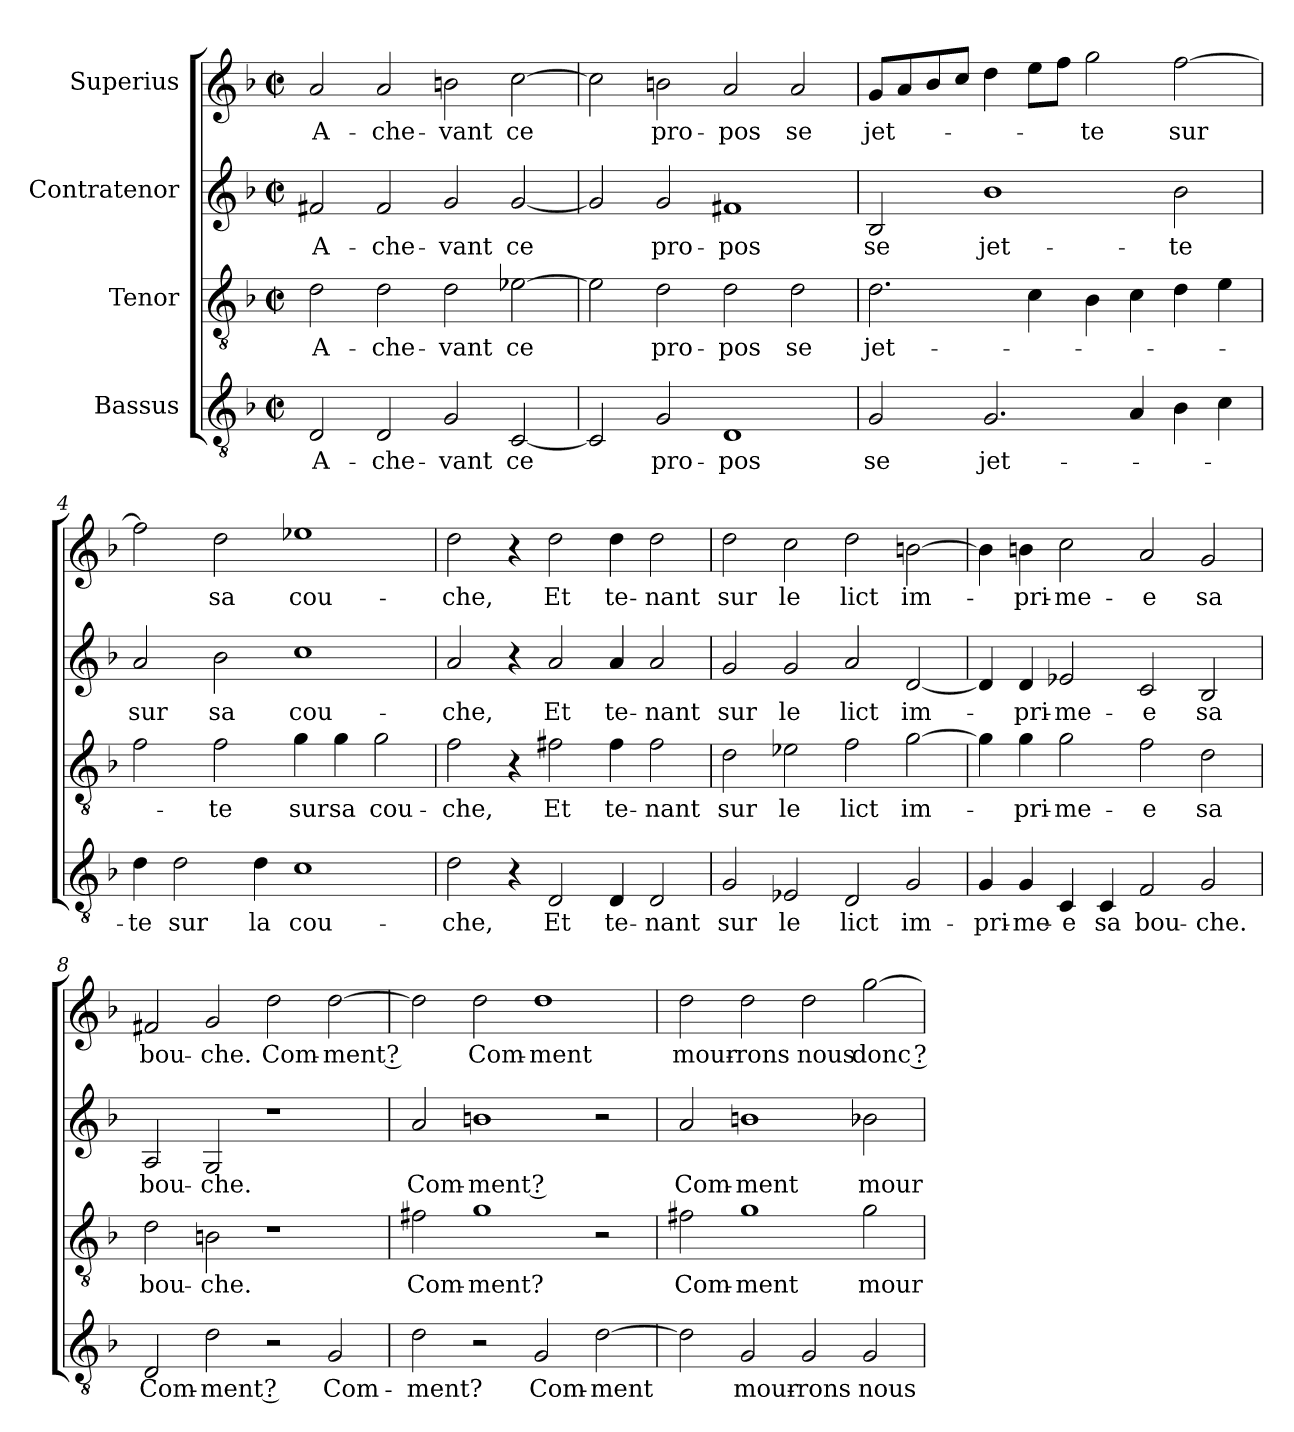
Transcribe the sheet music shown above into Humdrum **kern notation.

**kern	**text	**kern	**text	**kern	**text	**kern	**text
*part4	*part4	*part3	*part3	*part2	*part2	*part1	*part1
*staff4	*staff4	*staff3	*staff3	*staff2	*staff2	*staff1	*staff1
*I"Bassus	*	*I"Tenor	*	*I"Contratenor	*	*I"Superius	*
*clefGv2	*	*clefGv2	*	*clefG2	*	*clefG2	*
*k[b-]	*	*k[b-]	*	*k[b-]	*	*k[b-]	*
*F:	*	*F:	*	*F:	*	*F:	*
*M2/2	*	*M2/2	*	*M2/2	*	*M2/2	*
*met(c|)	*	*met(c|)	*	*met(c|)	*	*met(c|)	*
=1	=1	=1	=1	=1	=1	=1	=1
2D/	A-	2d\	A-	2f#X/	A-	2a/	A-
2D/	-che-	2d\	-che-	2f#/	-che-	2a/	-che-
2G/	-vant	2d\	-vant	2g/	-vant	2bn\	-vant
[2C/	ce	[2e-X\	ce	[2g/	ce	[2cc\	ce
=2	=2	=2	=2	=2	=2	=2	=2
2C/]	.	2e-\]	.	2g/]	.	2cc\]	.
2G/	pro-	2d\	pro-	2g/	pro-	2bn\	pro-
1D/	-pos	2d\	-pos	1f#X/	-pos	2a/	-pos
.	.	2d\	se	.	.	2a/	se
=3	=3	=3	=3	=3	=3	=3	=3
2G/	se	2.d\	jet-	2B-/	se	8g/L	jet-
.	.	.	.	.	.	8a/	.
.	.	.	.	.	.	8b-/	.
.	.	.	.	.	.	8cc/J	.
2.G/	jet-	.	.	1b-\	jet-	4dd\	.
.	.	4c\	.	.	.	8ee\L	.
.	.	.	.	.	.	8ff\J	.
.	.	4B-\	.	.	.	2gg\	-te
4A/	.	4c\	.	.	.	.	.
4B-\	.	4d\	.	2b-\	-te	[2ff\	sur
4c\	.	4e\	.	.	.	.	.
=4	=4	=4	=4	=4	=4	=4	=4
4d\	-te	2f\	.	2a/	sur	2ff\]	.
2d\	sur	.	.	.	.	.	.
.	.	2f\	-te	2b-\	sa	2dd\	sa
4d\	la	.	.	.	.	.	.
1c\	cou-	4g\	sur	1cc\	cou-	1ee-X\	cou-
.	.	4g\	sa	.	.	.	.
.	.	2g\	cou-	.	.	.	.
!!LO:LB:g=z
=5	=5	=5	=5	=5	=5	=5	=5
2d\	-che,	2f\	-che,	2a/	-che,	2dd\	-che,
4r	.	4r	.	4r	.	4r	.
2D/	Et	2f#X\	Et	2a/	Et	2dd\	Et
4D/	te-	4f#\	te-	4a/	te-	4dd\	te-
2D/	-nant	2f#\	-nant	2a/	-nant	2dd\	-nant
=6	=6	=6	=6	=6	=6	=6	=6
2G/	sur	2d\	sur	2g/	sur	2dd\	sur
2E-X/	le	2e-X\	le	2g/	le	2cc\	le
2D/	lict	2f\	lict	2a/	lict	2dd\	lict
2G/	im-	[2g\	im-	[2d/	im-	[2bn\	im-
=7	=7	=7	=7	=7	=7	=7	=7
4G/	-pri-	4g\]	.	4d/]	.	4b\]	.
4G/	-me-	4g\	-pri-	4d/	-pri-	4bn\	-pri-
4C/	-e	2g\	-me-	2e-X/	-me-	2cc\	-me-
4C/	sa	.	.	.	.	.	.
2F/	bou-	2f\	-e	2c/	-e	2a/	-e
2G/	-che.	2d\	sa	2B-/	sa	2g/	sa
=8	=8	=8	=8	=8	=8	=8	=8
2D/	Com-	2d\	bou-	2A/	bou-	2f#X/	bou-
2d\	-ment ?	2Bn\	-che.	2G/	-che.	2g/	-che.
2r	.	1r	.	1r	.	2dd\	Com-
2G/	Com-	.	.	.	.	[2dd\	-ment ?
=9	=9	=9	=9	=9	=9	=9	=9
2d\	-ment?	2f#X\	Com-	2a/	Com-	2dd\]	.
2r	.	1g\	-ment?	1bn\	-ment ?	2dd\	Com-
2G/	Com-	.	.	.	.	1dd\	-ment
[2d\	-ment	2r	.	2r	.	.	.
!!LO:LB:g=z
=10	=10	=10	=10	=10	=10	=10	=10
2d\]	.	2f#X\	Com-	2a/	Com-	2dd\	mour-
2G/	mour-	1g\	-ment	1bn\	-ment	2dd\	-rons
2G/	-rons	.	.	.	.	2dd\	nous
2G/	nous	2g\	mour-	2b-X\	mour-	[2gg\	donc ?
=	=	=	=	=	=	=	=
*-	*-	*-	*-	*-	*-	*-	*-
